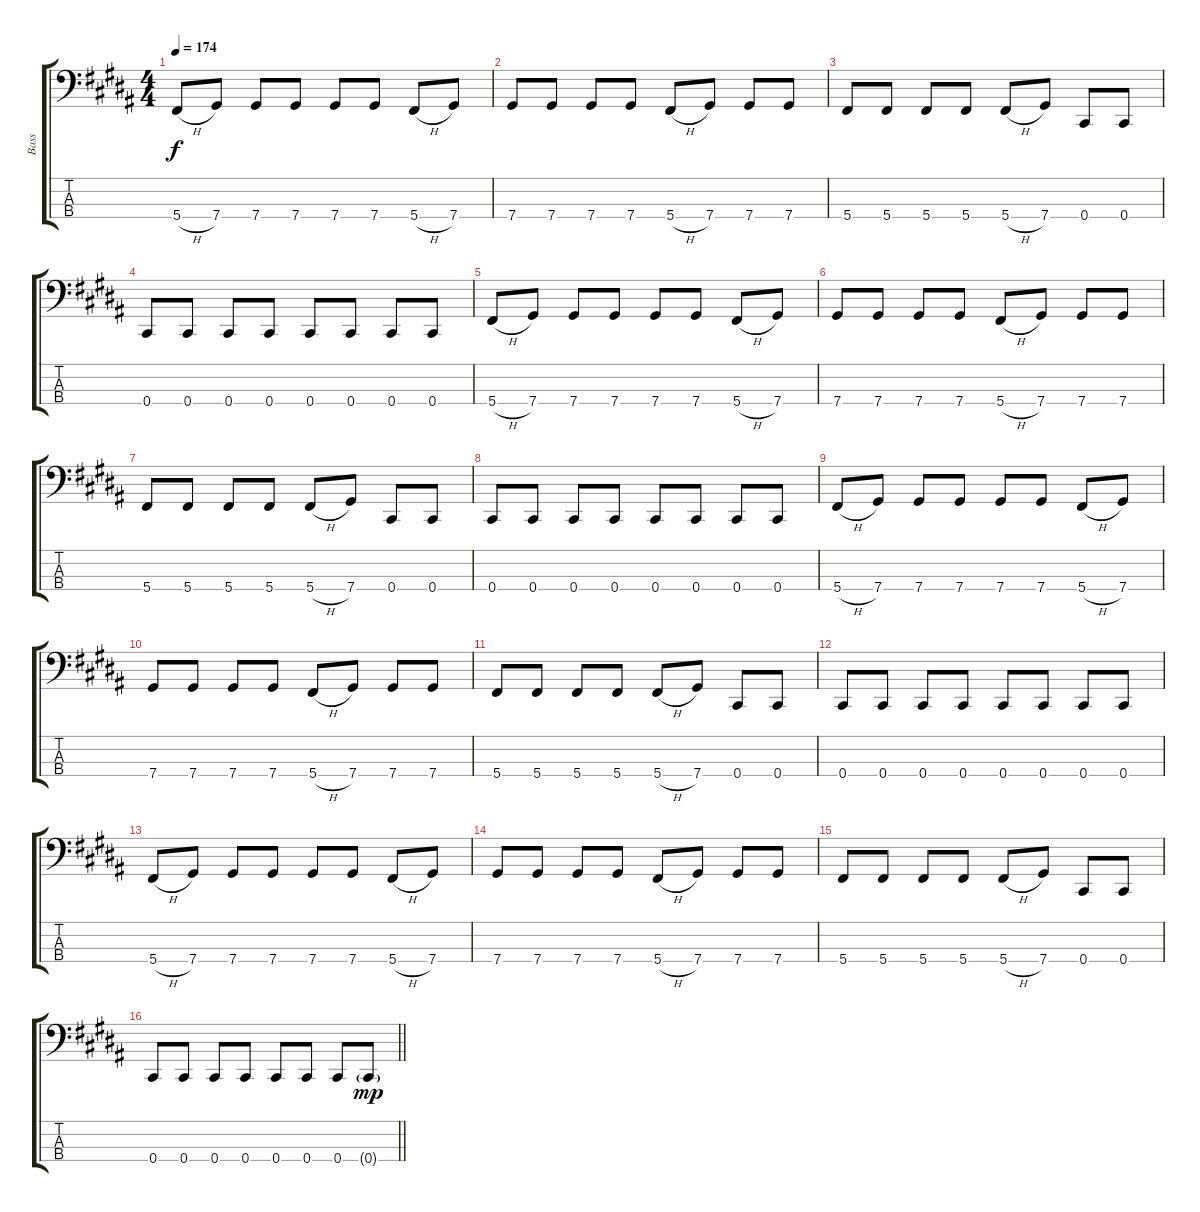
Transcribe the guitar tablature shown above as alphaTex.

\track ("Bass" "Bass") {instrument electricbassfinger}
\staff {score tabs}
\tuning (Gb2 Db2 Ab1 Db1) {hide}
\ts (4 4)
\tempo 174
\clef f4
\ks g#minor
5.4{h}.8{dy f} 7.4.8 7.4.8 7.4.8 7.4.8 7.4.8 5.4{h}.8 7.4.8 |
7.4.8 7.4.8 7.4.8 7.4.8 5.4{h}.8 7.4.8 7.4.8 7.4.8 |
5.4.8 5.4.8 5.4.8 5.4.8 5.4{h}.8 7.4.8 0.4.8 0.4.8 |
0.4.8 0.4.8 0.4.8 0.4.8 0.4.8 0.4.8 0.4.8 0.4.8 |
5.4{h}.8 7.4.8 7.4.8 7.4.8 7.4.8 7.4.8 5.4{h}.8 7.4.8 |
7.4.8 7.4.8 7.4.8 7.4.8 5.4{h}.8 7.4.8 7.4.8 7.4.8 |
5.4.8 5.4.8 5.4.8 5.4.8 5.4{h}.8 7.4.8 0.4.8 0.4.8 |
0.4.8 0.4.8 0.4.8 0.4.8 0.4.8 0.4.8 0.4.8 0.4.8 |
5.4{h}.8 7.4.8 7.4.8 7.4.8 7.4.8 7.4.8 5.4{h}.8 7.4.8 |
7.4.8 7.4.8 7.4.8 7.4.8 5.4{h}.8 7.4.8 7.4.8 7.4.8 |
5.4.8 5.4.8 5.4.8 5.4.8 5.4{h}.8 7.4.8 0.4.8 0.4.8 |
0.4.8 0.4.8 0.4.8 0.4.8 0.4.8 0.4.8 0.4.8 0.4.8 |
5.4{h}.8 7.4.8 7.4.8 7.4.8 7.4.8 7.4.8 5.4{h}.8 7.4.8 |
7.4.8 7.4.8 7.4.8 7.4.8 5.4{h}.8 7.4.8 7.4.8 7.4.8 |
5.4.8 5.4.8 5.4.8 5.4.8 5.4{h}.8 7.4.8 0.4.8 0.4.8 |
\barLineRight lightlight
0.4.8 0.4.8 0.4.8 0.4.8 0.4.8 0.4.8 0.4.8 0.4{g}.8{dy mp}
